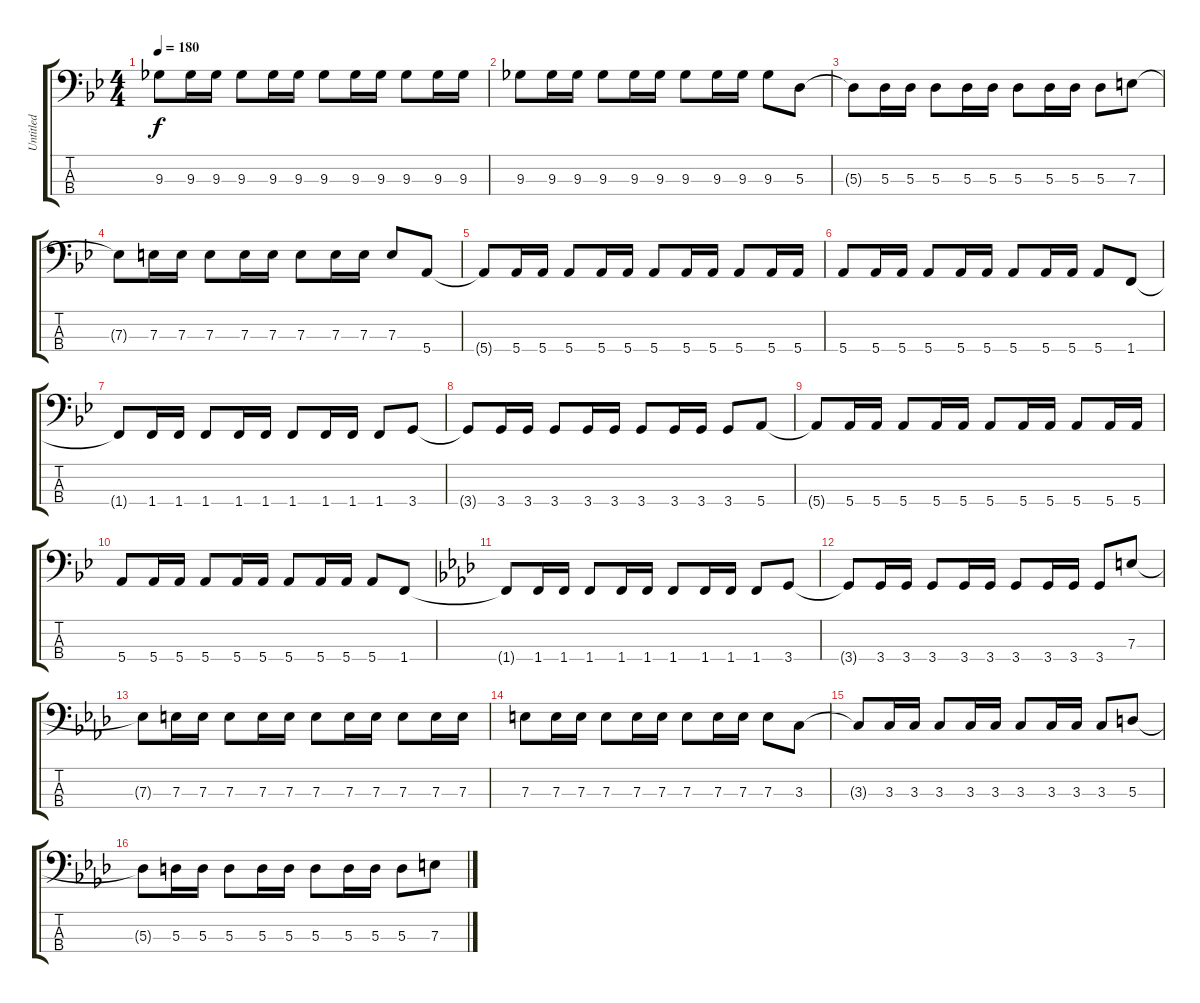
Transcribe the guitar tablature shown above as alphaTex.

\track ("Untitled" "Untitled") {instrument electricbassfinger}
\staff {score tabs}
\tuning (G2 D2 A1 E1) {hide}
\ts (4 4)
\tempo 180
\clef f4
\ks bb
9.3{t}.8{dy f} 9.3.16 9.3.16 9.3.8 9.3.16 9.3.16 9.3.8 9.3.16 9.3.16 9.3.8 9.3.16 9.3.16 |
9.3.8 9.3.16 9.3.16 9.3.8 9.3.16 9.3.16 9.3.8 9.3.16 9.3.16 9.3.8 5.3.8 |
5.3{t}.8 5.3.16 5.3.16 5.3.8 5.3.16 5.3.16 5.3.8 5.3.16 5.3.16 5.3.8 7.3.8 |
7.3{t}.8 7.3.16 7.3.16 7.3.8 7.3.16 7.3.16 7.3.8 7.3.16 7.3.16 7.3.8 5.4.8 |
5.4{t}.8 5.4.16 5.4.16 5.4.8 5.4.16 5.4.16 5.4.8 5.4.16 5.4.16 5.4.8 5.4.16 5.4.16 |
5.4.8 5.4.16 5.4.16 5.4.8 5.4.16 5.4.16 5.4.8 5.4.16 5.4.16 5.4.8 1.4.8 |
1.4{t}.8 1.4.16 1.4.16 1.4.8 1.4.16 1.4.16 1.4.8 1.4.16 1.4.16 1.4.8 3.4.8 |
3.4{t}.8 3.4.16 3.4.16 3.4.8 3.4.16 3.4.16 3.4.8 3.4.16 3.4.16 3.4.8 5.4.8 |
5.4{t}.8 5.4.16 5.4.16 5.4.8 5.4.16 5.4.16 5.4.8 5.4.16 5.4.16 5.4.8 5.4.16 5.4.16 |
5.4.8 5.4.16 5.4.16 5.4.8 5.4.16 5.4.16 5.4.8 5.4.16 5.4.16 5.4.8 1.4.8 |
\ks ab
1.4{t}.8 1.4.16 1.4.16 1.4.8 1.4.16 1.4.16 1.4.8 1.4.16 1.4.16 1.4.8 3.4.8 |
3.4{t}.8 3.4.16 3.4.16 3.4.8 3.4.16 3.4.16 3.4.8 3.4.16 3.4.16 3.4.8 7.3.8 |
7.3{t}.8 7.3.16 7.3.16 7.3.8 7.3.16 7.3.16 7.3.8 7.3.16 7.3.16 7.3.8 7.3.16 7.3.16 |
7.3.8 7.3.16 7.3.16 7.3.8 7.3.16 7.3.16 7.3.8 7.3.16 7.3.16 7.3.8 3.3.8 |
3.3{t}.8 3.3.16 3.3.16 3.3.8 3.3.16 3.3.16 3.3.8 3.3.16 3.3.16 3.3.8 5.3.8 |
5.3{t}.8 5.3.16 5.3.16 5.3.8 5.3.16 5.3.16 5.3.8 5.3.16 5.3.16 5.3.8 7.3.8
